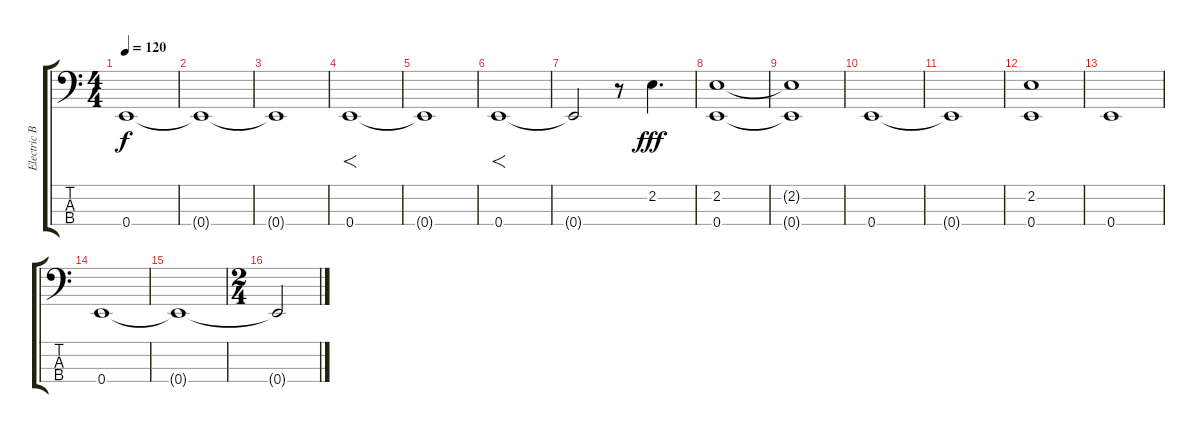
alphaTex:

\track ("Electric Bass" "Electric B") {instrument electricbassfinger}
\staff {score tabs}
\tuning (G2 D2 A1 E1) {hide}
\ts (4 4)
\tempo 120
\clef f4
\ks c
0.4{t}.1{dy f} |
0.4{t}.1 |
0.4{t}.1 |
0.4.1{f} |
0.4{t}.1 |
0.4.1{f} |
0.4{t}.2 r.8 2.2.4{d dy fff} |
(2.2 0.4).1 |
(2.2{t} 0.4{t}).1 |
0.4.1 |
0.4{t}.1 |
(2.2 0.4).1 |
0.4.1 |
0.4.1 |
0.4{t}.1 |
\ts (2 4)
0.4{t}.2
